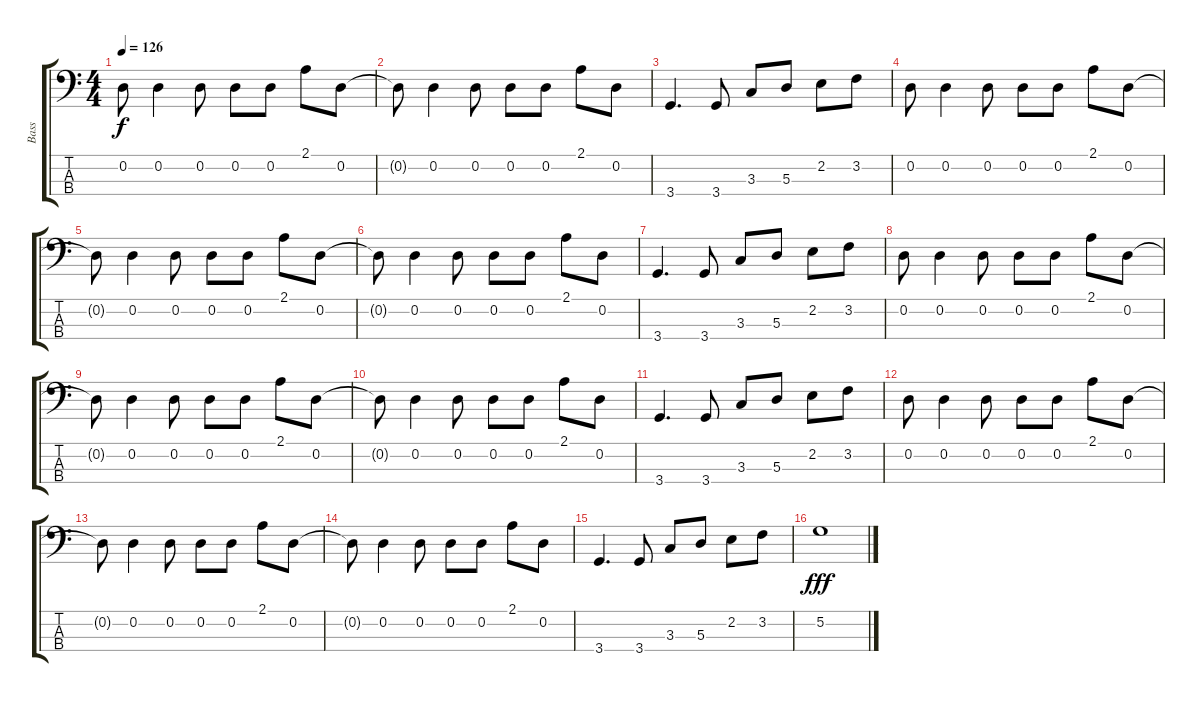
\track ("Bass" "Bass") {instrument electricbasspick}
\staff {score tabs}
\tuning (G2 D2 A1 E1) {hide}
\ts (4 4)
\tempo 126
\clef f4
\ks c
0.2{t}.8{dy f} 0.2.4 0.2.8 0.2.8 0.2.8 2.1.8 0.2.8 |
0.2{t}.8 0.2.4 0.2.8 0.2.8 0.2.8 2.1.8 0.2.8 |
3.4.4{d} 3.4.8 3.3.8 5.3.8 2.2.8 3.2.8 |
0.2.8 0.2.4 0.2.8 0.2.8 0.2.8 2.1.8 0.2.8 |
0.2{t}.8 0.2.4 0.2.8 0.2.8 0.2.8 2.1.8 0.2.8 |
0.2{t}.8 0.2.4 0.2.8 0.2.8 0.2.8 2.1.8 0.2.8 |
3.4.4{d} 3.4.8 3.3.8 5.3.8 2.2.8 3.2.8 |
0.2.8 0.2.4 0.2.8 0.2.8 0.2.8 2.1.8 0.2.8 |
0.2{t}.8 0.2.4 0.2.8 0.2.8 0.2.8 2.1.8 0.2.8 |
0.2{t}.8 0.2.4 0.2.8 0.2.8 0.2.8 2.1.8 0.2.8 |
3.4.4{d} 3.4.8 3.3.8 5.3.8 2.2.8 3.2.8 |
0.2.8 0.2.4 0.2.8 0.2.8 0.2.8 2.1.8 0.2.8 |
0.2{t}.8 0.2.4 0.2.8 0.2.8 0.2.8 2.1.8 0.2.8 |
0.2{t}.8 0.2.4 0.2.8 0.2.8 0.2.8 2.1.8 0.2.8 |
3.4.4{d} 3.4.8 3.3.8 5.3.8 2.2.8 3.2.8 |
5.2.1{dy fff}
